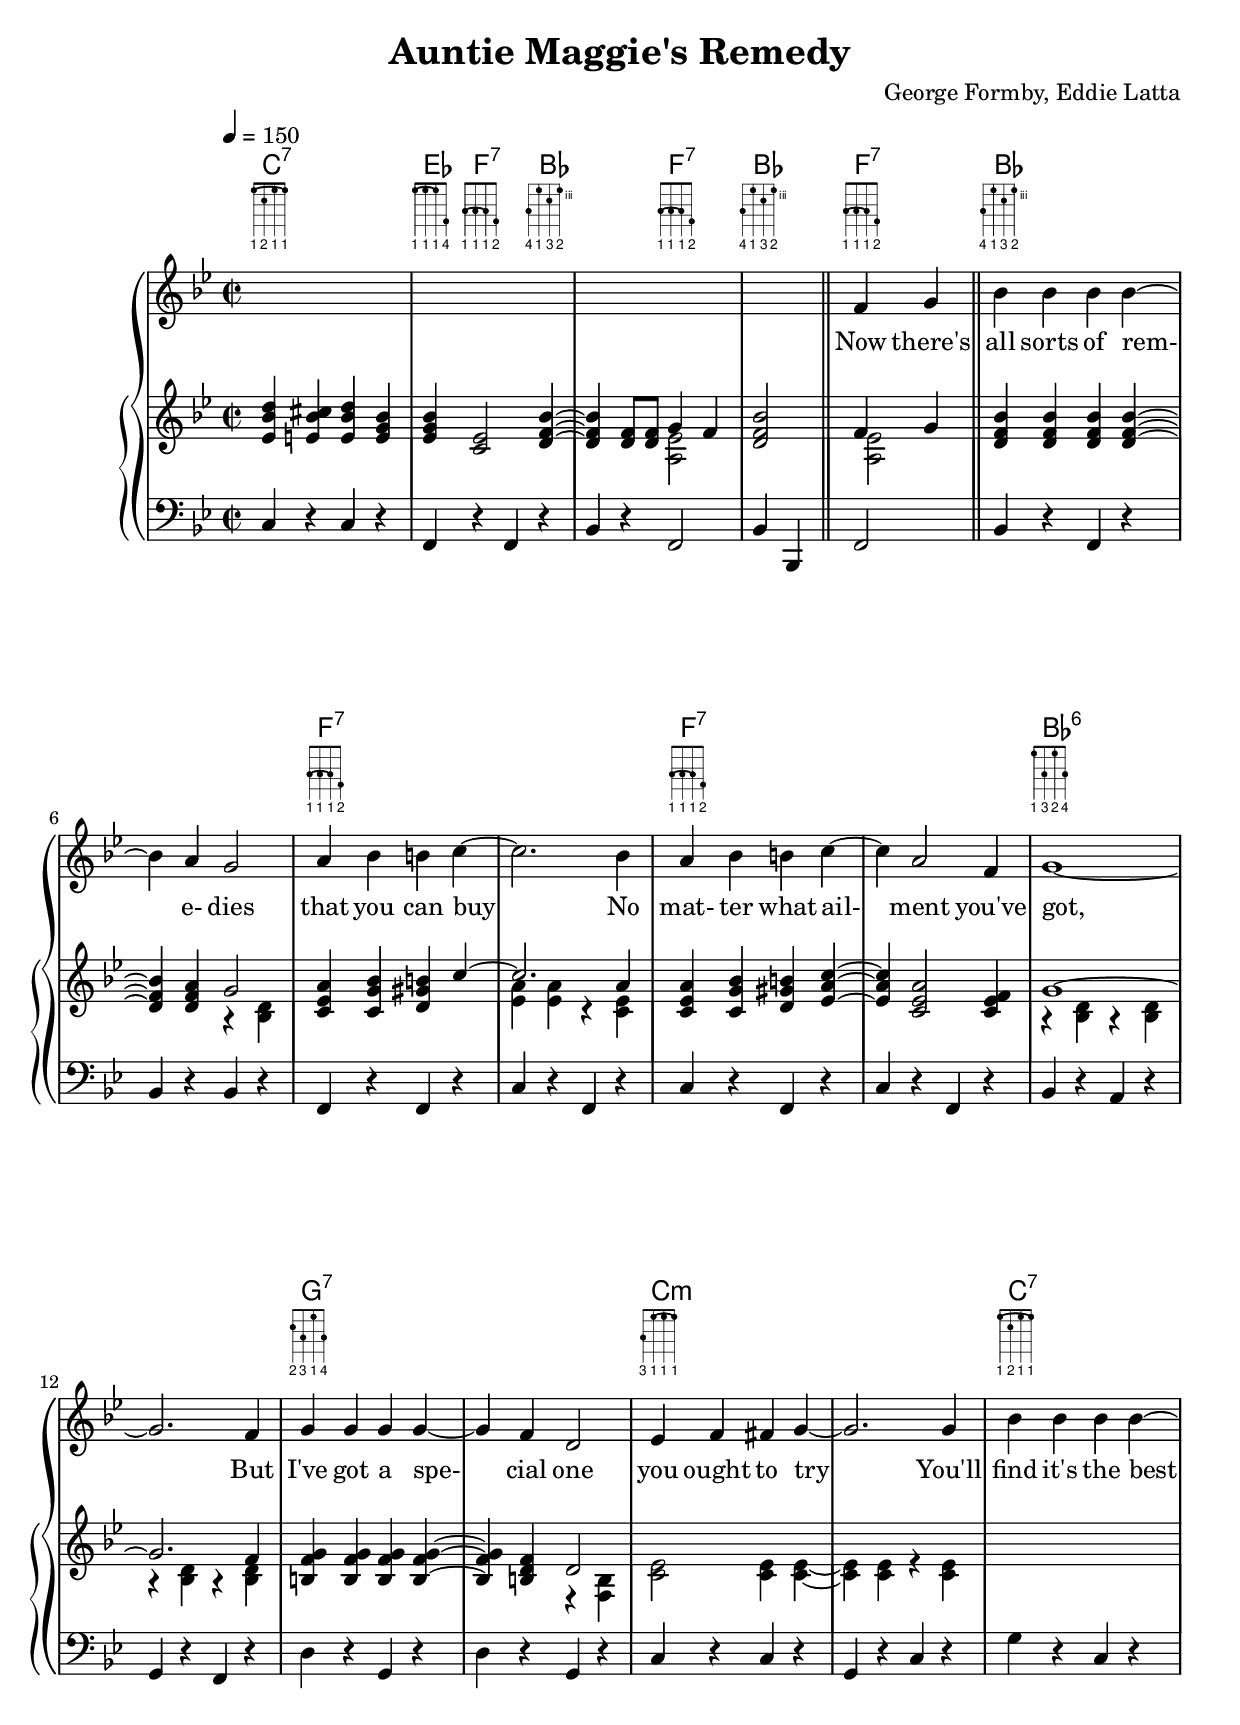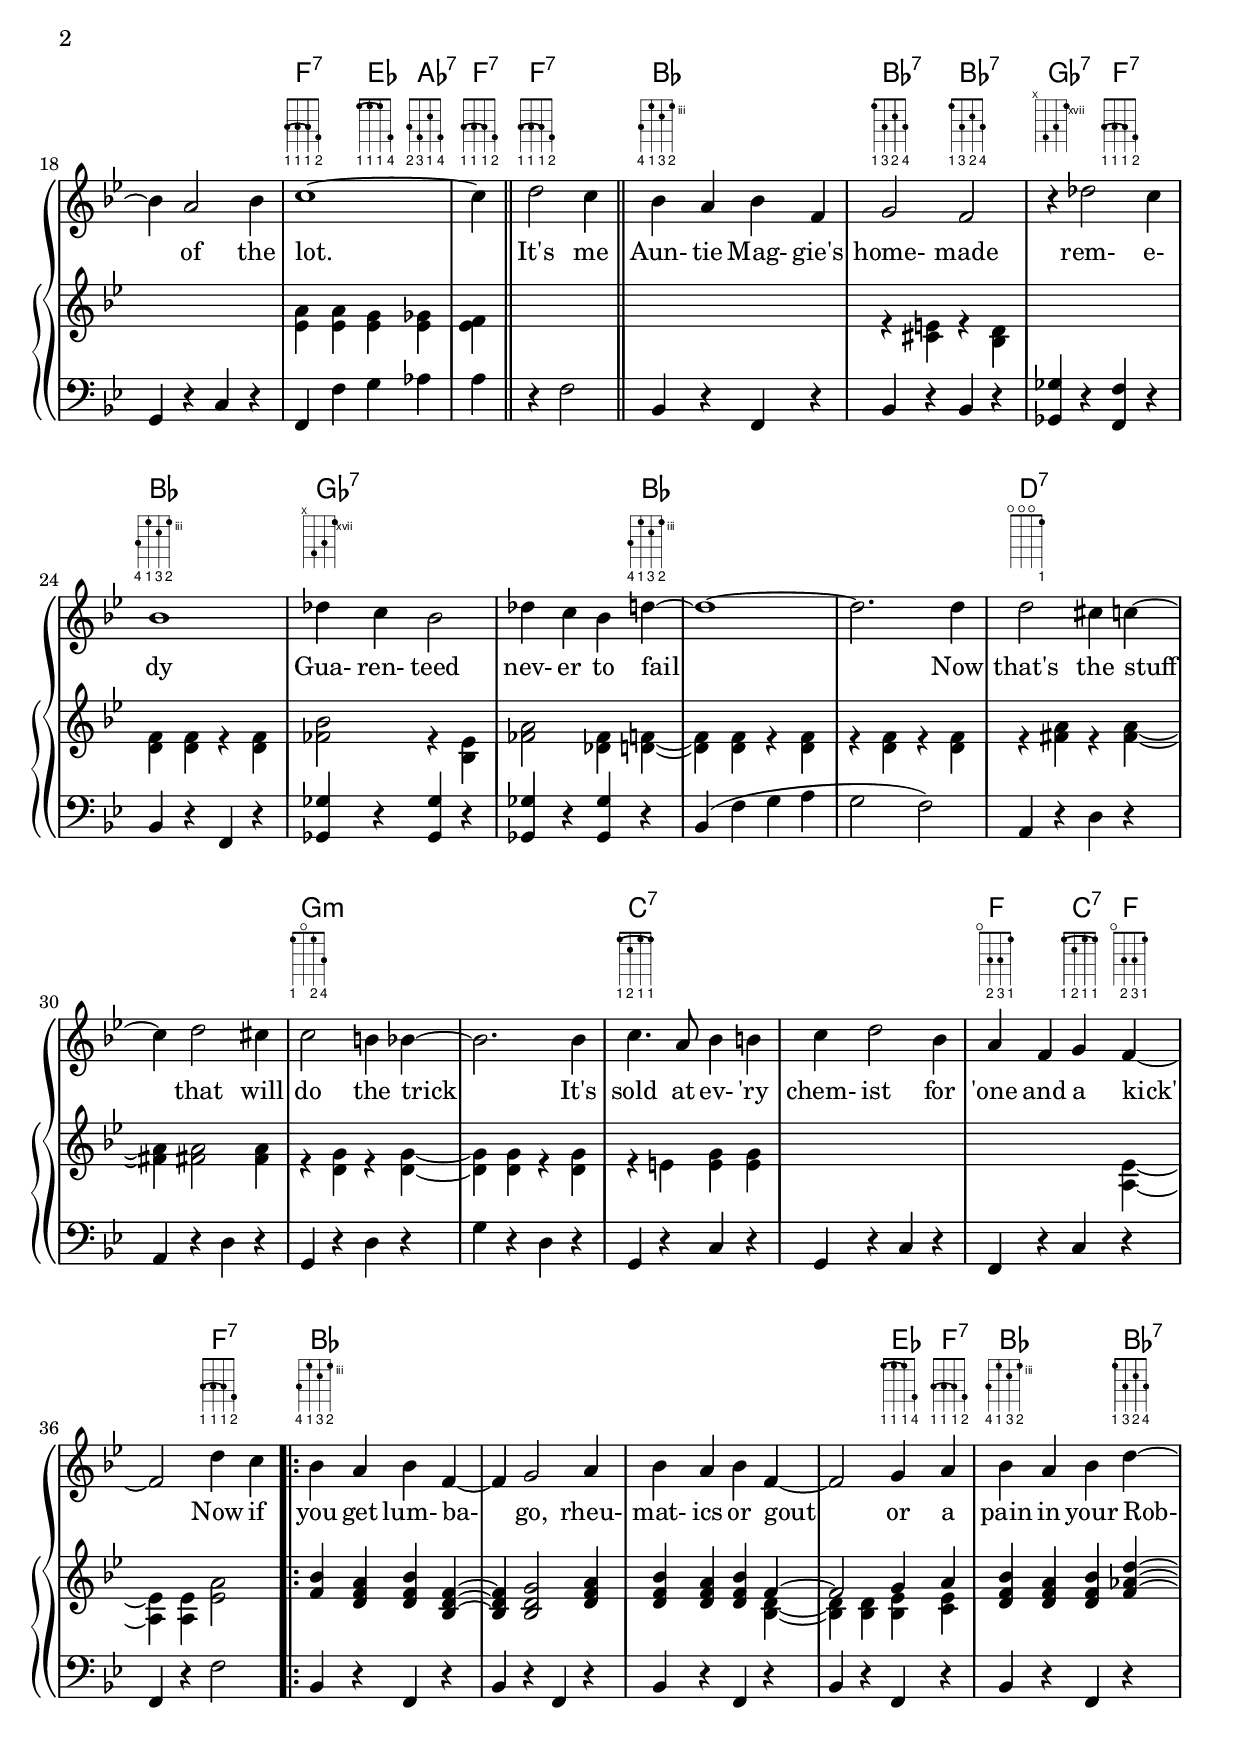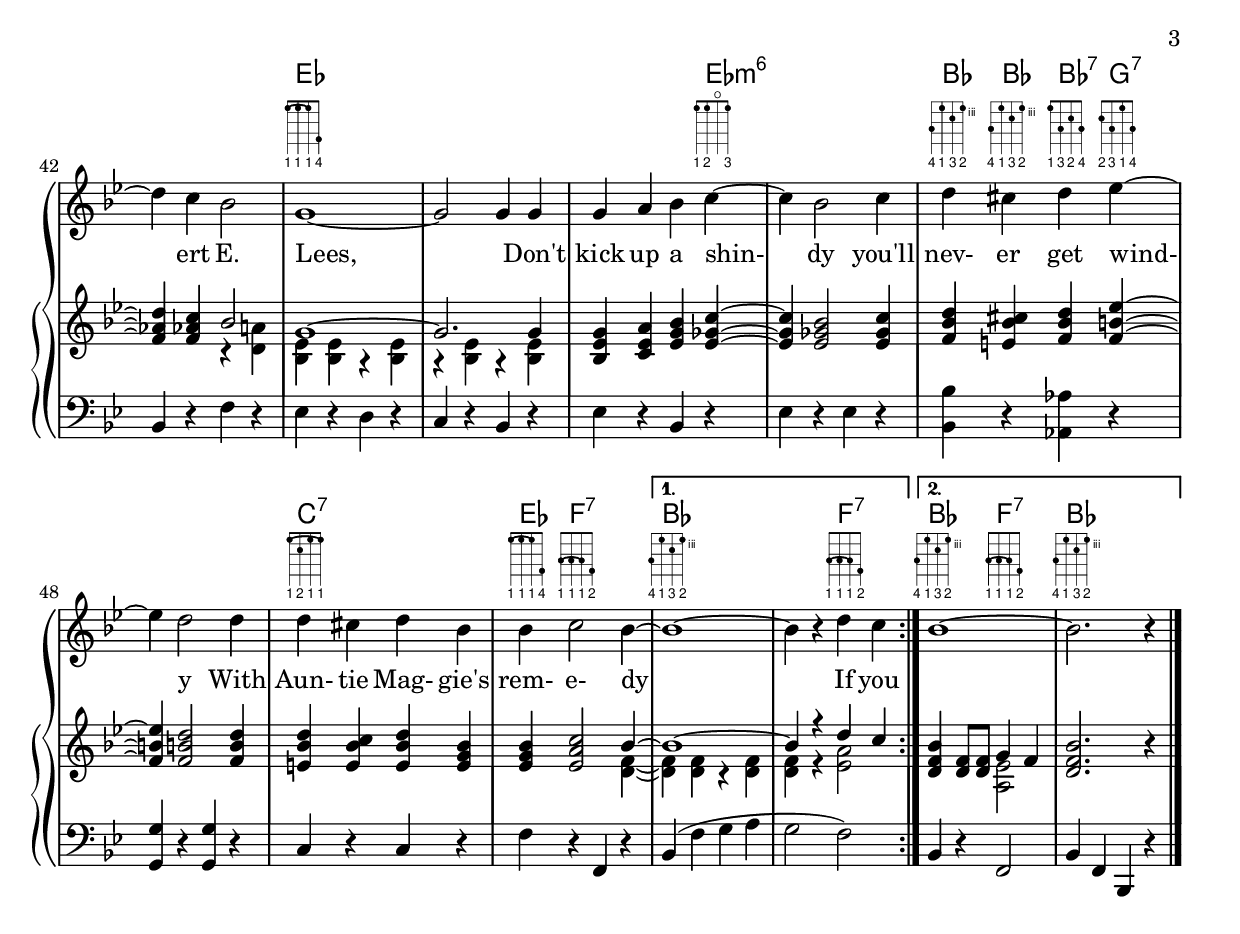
\version "2.19.82"
\include "predefined-ukulele-fretboards.ly"

global = {
  \time 2/2
  \key bes \major
  \tempo 4 = 150
}

melody = \relative c' {
  \global
  s1
  s1
  s1
  s2 \bar "||" f4 g \bar "||"
  bes4 bes bes bes~ % 5
  bes4 a g2
  a4 bes b c~
  c2. bes4
  a4 bes b c~
  c4 a2 f4 % 10
  g1~
  g2. f4
  g4 g g g~
  g4 f d2
  ees4 f fis g~ % 15
  g2. g4
  bes4 bes bes bes~
  bes4 a2 bes4c1~
  c4 \bar "||" d2 c4 \bar "||"
  bes4 a bes f % 20
  g2 f
  r4 des'2 c4
  bes1
  des4 c bes2
  des4 c bes d~ % 25
  d1~
  d2. d4
  d2 cis4 c~
  c4 d2 cis4
  c2 b4 bes~ % 30
  bes2. bes4
  c4. a8 bes4b
  c4 d2 bes4
  a4 f g f~
  f2 d'4 c % 35
  \repeat volta 2 {
    bes4 a bes f~
    f4 g2 a4
    bes4 a bes f~
    f2 g4 a
    bes4 a bes d~ % 40
    d4 c bes2
    g1~
    g2 g4 g
    g4 a bes c~
    c4 bes2 c4 % 45
    d4 cis d ees~
    ees4 d2 d4
    d4 cis d bes
    bes4 c2 bes4~
  }
  \alternative {
    {
      bes1 ~ % 50
      bes4 r d c
    }
    {
      bes1 ~
      bes2. r4
    }
  }
  \bar "|."
}

ukulele = \chordmode {
  c1:7
  ees4 f2:7 bes4
  s2 f:7
  bes2 \bar "||" f2:7
  bes1 % 5
  s1
  f1:7
  s1
  f1:7
  s1 % 10
  bes1:6
  s1
  g1:7
  s1
  c1:m % 15
  s1
  c1:7
  s1
  f2:7 ees4 aes:7
  f4:7 f2.:7 % 20
  bes1
  bes2:7 bes:7 %%%
  ges2:7 f:7
  bes1
  ges1:7
  s2. bes4 % 25
  s1
  s1
  d1:7
  s1
  g1:m % 30
  s1
  c1:7
  s1
  f2 c4:7 f
  s2 f:7 % 35
  \repeat volta 2 {
    bes1
    s1
    s1
    s2 ees4 f:7
    bes2. bes4:7 % 40
    s1
    ees1
    s1
    s2. ees4:m6
    s1 % 45
    bes4 bes bes:7 g:7 %%%%%%
    s1
    c1:7
    ees4 f2.:7
  }
  \alternative {
    {
      bes1 % 50
      s2 f:7
    }
    {
      bes2 f:7
      bes1
    }
  }
}

trebleOne = \relative c' {
  \global
  \voiceOne
  <ees bes' d>4 <e bes' cis> <e bes' d> <e g bes>
  <ees g bes>4 <ees  c>2 <d f bes>4~
  q4 <d f>8 q g4 f
  <d f bes>2 \bar "||" f4 g
  <d f bes>4 q q q~
  q <d f a> g2
  <c, ees a>4 <c g' bes> <d gis b> c'4~
  c2. a4
  <c, ees a>4 <c g' bes> <d gis b> <ees a c>~
  q4 <c ees a>2 <c ees f>4
  g'1~
  g2. f4 <b, f' g>4 q q q~
  4 <b d f> d2
  s1*22
  \repeat volta 2 {
    <f bes>4 <d f a> <d f bes> <bes d f>~
    q4 <bes d g>2 <d f a>4
    <d f bes>4 <d f a> <d f bes> f4~
    f2 g4 a
    <d, f bes>4 <d f a> <d f bes> <f aes d>~
    q4 <f aes c> bes2
    g1~
    g2. g4
    <bes, ees g>4 <c ees a> <ees g bes> <ees ges c>~
    q4 <ees ges bes>2 <ees ges c>4
    <f bes d> <e bes' cis> <f bes d> <f b ees>~
    q4 <f b d>2 q4
    <e bes' d> <e bes' c> <e bes' d> <e g bes><ees g bes> <ees a c>2 bes'4~
  }
  \alternative {
    {
      bes1~
      bes4 r d c
    }
    {
      \oneVoice <d, f bes>4 <d f>8 q g4 f
      <d f bes>2. r4
    }
  }
  \bar "|."
}

trebleTwo = \relative c' {
  \global
  \voiceTwo
  s1
  s1
  s2 <a ees'>
  s2 \bar "||" q
  s1 % 5
  s2 r4 <bes d>
  s1
  <ees a>4 q r <c ees>
  s1
  s1 % 10
  r4 <bes d> r q
  r4 q r q
  s1
  s2 r4 <f b>
  <c' ees>2 q4 q~ % 15
  q4 q r q
  s1
  s1
  <ees a>4 q <ees g> <ees ges>
  <ees f>4 \bar "||" s2. % 20
  s1
  r4 <cis e> r <bes d>
  s1
  <d f>4 q r q
  <fes bes>2 r4 <bes, ees> % 25
  <fes' a>2 <des fes>4 <d f>~
  q4 q r q
  r4 q r q
  r4 <fis a> r q~
  q4 q2 q4
  r4 <d g> r q~
  q4 q r q
  r4 e <e g> q
  s1
  s2. <a, ees'>4
  ~q4 q <ees' a>2
  \repeat volta 2 {
    s1
    s1
    s2. <bes d>4~
    q4 q <bes ees> <c ees>
    s1
    s2 r4 <d a'>
    <bes ees>4 q r q
    r4 q r q
    s1
    s1
    s1
    s1
    s1
    s2. <d f>4~
  }
  \alternative {
    {
    q4 q r q
    q4 r <ees a>2
    }
    {
      s2 <a, ees'>
      s1
    }
  }
  \bar "|."
}

bass = \relative c {
  \global
  c4 r c r
  f,4 r f r
  bes4 r f2
  bes4 bes, \bar "||" f'2
  bes4 r f r
  bes4 r bes r
  f4 r f r
  c'4 r f, r
  c'4 r f, r
  c'4 r f, r
  bes4 r a r
  g4 r f r
  d'4 r g, r
  d'4 r g, r
  c4 r c r
  g4 r c r
  g'4 r c, r
  g4 r c r
  f,4 f' g aes
  a4 \bar "||" r f2
  bes,4 r f r
  bes4 r bes r
  <ges ges'>4 r <f f'> r
  bes4 r f r<ges ges'>4 r q r
  q4 r q r
  bes4(f' g a
  g2 f)
  a,4 r d r
  a4 r d r
  g,4 r d' r
  g4 r d r
  g,4 r c r
  g4 r c r
  f,4 r c' r
  f,4 r f'2
  \repeat volta 2 {
    bes,4 r f r
    bes4 r f r
    bes4 r f r
    bes4 r f r
    bes4 r f r
    bes4 r f' r
    ees4 r d r
    c4 r bes r
    ees4 r bes r
    ees4 r ees r
    <bes bes'>4 r <aes aes'> r
    <g g'>4 r q r
    c4 r c r
    f4 r f, r
  }
  \alternative {
    {
    bes4(f' g a
    g2 f)
    }
    {
      bes,4 r f2
      bes4 f bes, r
    }
  }
}

verseOne = \lyricmode {
  Now there's all sorts of rem- e- dies that you can buy
  No mat- ter what ail- ment you've got,
  But I've got a spe- cial one you ought to try
  You'll find it's the best of the lot.

  It's me Aun- tie Mag- gie's home- made rem- e- dy
  Gua- ren- teed nev- er to fail
  Now that's the stuff that will do the trick
  It's sold at ev- 'ry chem- ist for 'one and a kick'
  Now if you get lum- ba- go, rheu- mat- ics or gout
  or a pain in your Rob- ert E. Lees,
  _ Don't kick up a shin- dy you'll nev- er get wind- y
  With Aun- tie Mag- gie's rem- e- dy

  If you
}

MverseOne = \lyricmode {
}

verseTwo = \lyricmode {
}

MverseTwo = \lyricmode {
}

verseThree = \lyricmode {
}

MverseThree = \lyricmode {
}

\book {
  \header {
    title = "Auntie Maggie's Remedy"
    composer = "George Formby, Eddie Latta"
  }

  \score {
    <<
      \new ChordNames { \ukulele }
      \new FretBoards { \set Staff.stringTunings = #ukulele-tuning \transpose c bes \ukulele }
      \context GrandStaff {
	<<
	  \new Staff = melody { \melody }
	  \addlyrics \verseOne
	  \addlyrics \verseTwo
	  \addlyrics \verseThree
	  \context PianoStaff
	  <<
	    \new Staff = treble <<
	      \new Voice { \trebleOne }
              \new Voice { \trebleTwo }
	    >>
	    \new Staff = bass <<
	      \new Voice { \clef bass \bass }
	    >>
	  >>
	>>
      }
    >>
    \layout {}
  }

  \score {
    \context GrandStaff {
      <<
	\new Staff = melody { \unfoldRepeats \melody }
	\addlyrics { \MverseOne \MverseTwo \MverseThree }
	\context PianoStaff
	  <<
	    \new Staff = treble <<
	      \new Voice { \unfoldRepeats \trebleOne }
	      \new Voice { \unfoldRepeats \trebleTwo }
            >>
	    \new Staff = bass <<
	      \new Voice { \clef bass \unfoldRepeats \bass }
	    >>
	  >>
      >>
    }
    \midi {}
  }
}
